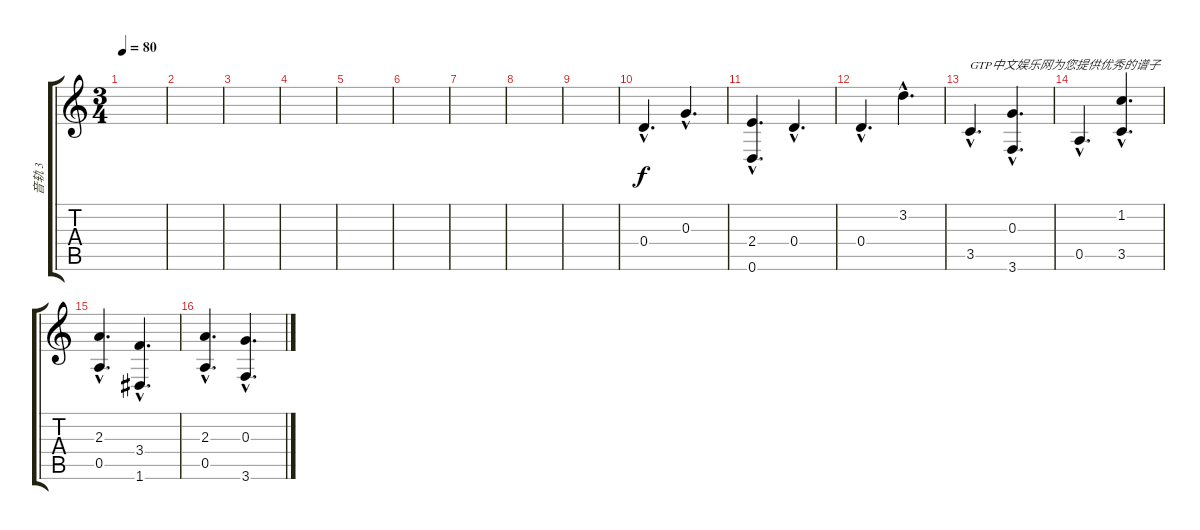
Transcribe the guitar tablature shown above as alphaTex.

\track ("音轨 3" "音轨 3") {instrument electricbassfinger}
\staff {score tabs}
\tuning (E4 B3 G3 D3 A2 D2) {hide}
\ts (3 4)
\tempo 80
\clef g2
\ks c
|
|
|
|
|
|
|
|
|
0.4{hac}.4{d} 0.3{hac}.4{d} |
(2.4{hac} 0.6{hac}).4{d} 0.4{hac}.4{d} |
0.4{hac}.4{d} 3.2{hac}.4{d} |
3.5{hac}.4{d txt "GTP中文娱乐网为您提供优秀的谱子"} (0.3{hac} 3.6{hac}).4{d} |
0.5{hac}.4{d} (1.2{hac} 3.5{hac}).4{d} |
(2.3{hac} 0.5{hac}).4{d} (3.4{hac} 1.6{hac}).4{d} |
(2.3{hac} 0.5{hac}).4{d} (0.3{hac} 3.6{hac}).4{d}
